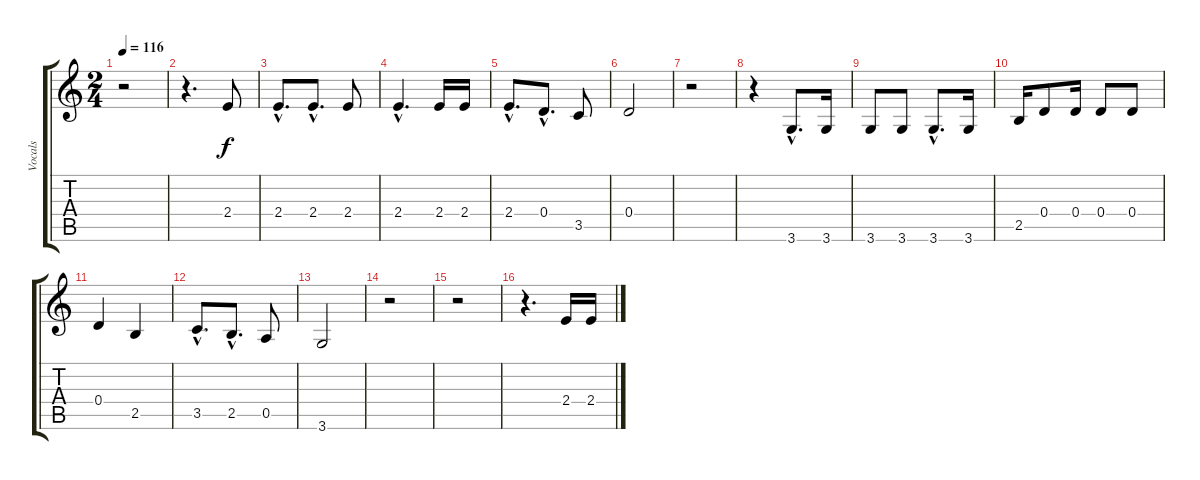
\track ("Vocals" "Vocals") {instrument acousticguitarsteel}
\staff {score tabs}
\tuning (E4 B3 G3 D3 A2 E2) {hide}
\ts (2 4)
\tempo 116
\clef g2
\ks c
r.2{dy f} |
r.4{d} 2.4.8 |
2.4{hac}.8{d} 2.4{hac}.8{d} 2.4.8 |
2.4{hac}.4{d} 2.4.16 2.4.16 |
2.4{hac}.8{d} 0.4{hac}.8{d} 3.5.8 |
0.4.2 |
r.2 |
r.4 3.6{hac}.8{d} 3.6.16 |
3.6.8 3.6.8 3.6{hac}.8{d} 3.6.16 |
2.5.16 0.4.8 0.4.16 0.4.8 0.4.8 |
0.4.4 2.5.4 |
3.5{hac}.8{d} 2.5{hac}.8{d} 0.5.8 |
3.6.2 |
r.2 |
r.2 |
r.4{d} 2.4.16 2.4.16
